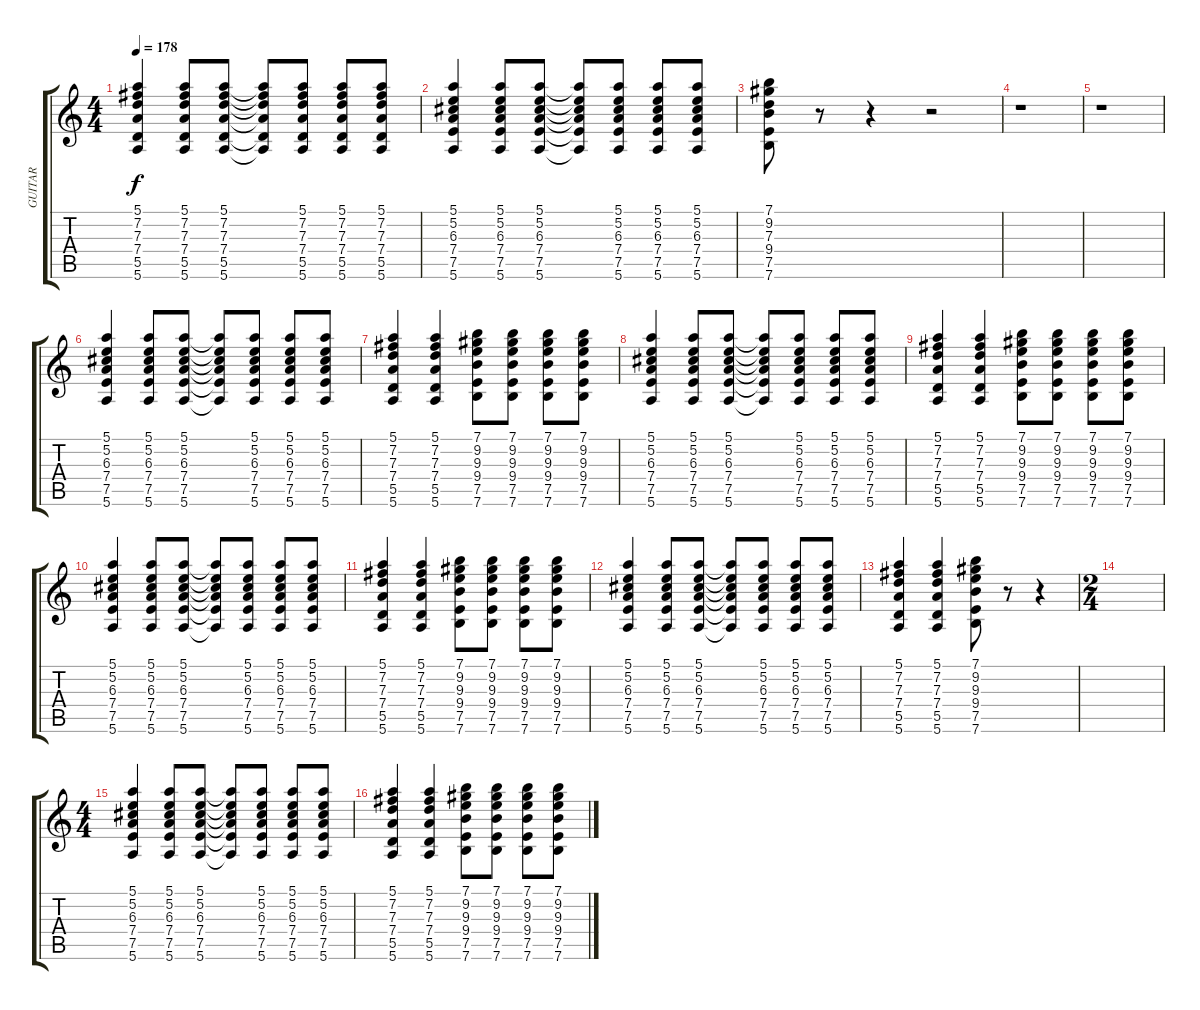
\track ("GUITAR" "GUITAR") {instrument acousticguitarnylon}
\staff {score tabs}
\tuning (E4 B3 G3 D3 A2 E2) {hide}
\ts (4 4)
\tempo 178
\clef g2
\ks c
(5.1 7.2 7.3 7.4 5.5 5.6).4{dy f} (5.1 7.2 7.3 7.4 5.5 5.6).8 (5.1 7.2 7.3 7.4 5.5 5.6).8 (5.1{t} 7.2{t} 7.3{t} 7.4{t} 5.5{t} 5.6{t}).8 (5.1 7.2 7.3 7.4 5.5 5.6).8 (5.1 7.2 7.3 7.4 5.5 5.6).8 (5.1 7.2 7.3 7.4 5.5 5.6).8 |
(5.1 5.2 6.3 7.4 7.5 5.6).4 (5.1 5.2 6.3 7.4 7.5 5.6).8 (5.1 5.2 6.3 7.4 7.5 5.6).8 (5.1{t} 5.2{t} 6.3{t} 7.4{t} 7.5{t} 5.6{t}).8 (5.1 5.2 6.3 7.4 7.5 5.6).8 (5.1 5.2 6.3 7.4 7.5 5.6).8 (5.1 5.2 6.3 7.4 7.5 5.6).8 |
(7.1 9.2 7.3 9.4 7.5 7.6).8 r.8 r.4 r.2 |
r.1 |
r.1 |
(5.1 5.2 6.3 7.4 7.5 5.6).4 (5.1 5.2 6.3 7.4 7.5 5.6).8 (5.1 5.2 6.3 7.4 7.5 5.6).8 (5.1{t} 5.2{t} 6.3{t} 7.4{t} 7.5{t} 5.6{t}).8 (5.1 5.2 6.3 7.4 7.5 5.6).8 (5.1 5.2 6.3 7.4 7.5 5.6).8 (5.1 5.2 6.3 7.4 7.5 5.6).8 |
(5.1 7.2 7.3 7.4 5.5 5.6).4 (5.1 7.2 7.3 7.4 5.5 5.6).4 (7.1 9.2 9.3 9.4 7.5 7.6).8 (7.1 9.2 9.3 9.4 7.5 7.6).8 (7.1 9.2 9.3 9.4 7.5 7.6).8 (7.1 9.2 9.3 9.4 7.5 7.6).8 |
(5.1 5.2 6.3 7.4 7.5 5.6).4 (5.1 5.2 6.3 7.4 7.5 5.6).8 (5.1 5.2 6.3 7.4 7.5 5.6).8 (5.1{t} 5.2{t} 6.3{t} 7.4{t} 7.5{t} 5.6{t}).8 (5.1 5.2 6.3 7.4 7.5 5.6).8 (5.1 5.2 6.3 7.4 7.5 5.6).8 (5.1 5.2 6.3 7.4 7.5 5.6).8 |
(5.1 7.2 7.3 7.4 5.5 5.6).4 (5.1 7.2 7.3 7.4 5.5 5.6).4 (7.1 9.2 9.3 9.4 7.5 7.6).8 (7.1 9.2 9.3 9.4 7.5 7.6).8 (7.1 9.2 9.3 9.4 7.5 7.6).8 (7.1 9.2 9.3 9.4 7.5 7.6).8 |
(5.1 5.2 6.3 7.4 7.5 5.6).4 (5.1 5.2 6.3 7.4 7.5 5.6).8 (5.1 5.2 6.3 7.4 7.5 5.6).8 (5.1{t} 5.2{t} 6.3{t} 7.4{t} 7.5{t} 5.6{t}).8 (5.1 5.2 6.3 7.4 7.5 5.6).8 (5.1 5.2 6.3 7.4 7.5 5.6).8 (5.1 5.2 6.3 7.4 7.5 5.6).8 |
(5.1 7.2 7.3 7.4 5.5 5.6).4 (5.1 7.2 7.3 7.4 5.5 5.6).4 (7.1 9.2 9.3 9.4 7.5 7.6).8 (7.1 9.2 9.3 9.4 7.5 7.6).8 (7.1 9.2 9.3 9.4 7.5 7.6).8 (7.1 9.2 9.3 9.4 7.5 7.6).8 |
(5.1 5.2 6.3 7.4 7.5 5.6).4 (5.1 5.2 6.3 7.4 7.5 5.6).8 (5.1 5.2 6.3 7.4 7.5 5.6).8 (5.1{t} 5.2{t} 6.3{t} 7.4{t} 7.5{t} 5.6{t}).8 (5.1 5.2 6.3 7.4 7.5 5.6).8 (5.1 5.2 6.3 7.4 7.5 5.6).8 (5.1 5.2 6.3 7.4 7.5 5.6).8 |
(5.1 7.2 7.3 7.4 5.5 5.6).4 (5.1 7.2 7.3 7.4 5.5 5.6).4 (7.1 9.2 9.3 9.4 7.5 7.6).8 r.8 r.4 |
\ts (2 4)
|
\ts (4 4)
(5.1 5.2 6.3 7.4 7.5 5.6).4 (5.1 5.2 6.3 7.4 7.5 5.6).8 (5.1 5.2 6.3 7.4 7.5 5.6).8 (5.1{t} 5.2{t} 6.3{t} 7.4{t} 7.5{t} 5.6{t}).8 (5.1 5.2 6.3 7.4 7.5 5.6).8 (5.1 5.2 6.3 7.4 7.5 5.6).8 (5.1 5.2 6.3 7.4 7.5 5.6).8 |
(5.1 7.2 7.3 7.4 5.5 5.6).4 (5.1 7.2 7.3 7.4 5.5 5.6).4 (7.1 9.2 9.3 9.4 7.5 7.6).8 (7.1 9.2 9.3 9.4 7.5 7.6).8 (7.1 9.2 9.3 9.4 7.5 7.6).8 (7.1 9.2 9.3 9.4 7.5 7.6).8
